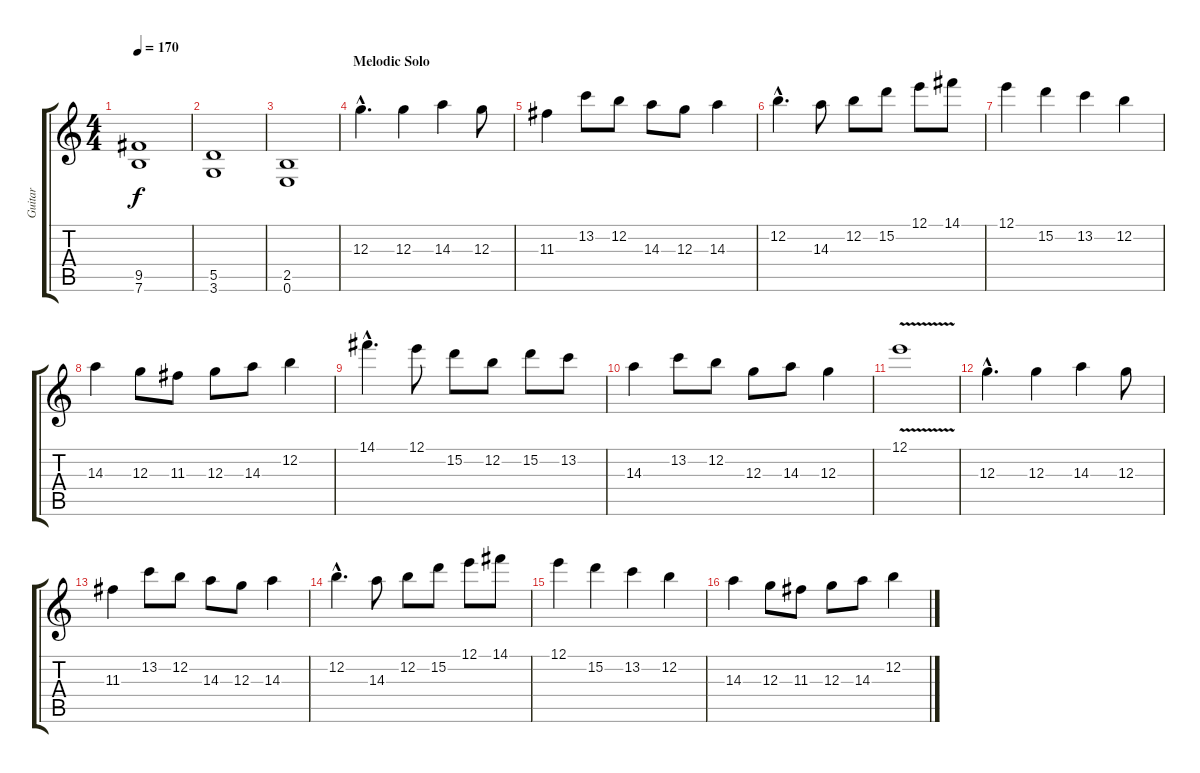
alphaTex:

\track ("Guitar" "Guitar") {instrument overdrivenguitar}
\staff {score tabs}
\tuning (E4 B3 G3 D3 A2 E2) {hide}
\ts (4 4)
\tempo 170
\clef g2
\ks c
(9.5 7.6).1{dy f} |
(5.5 3.6).1 |
(2.5 0.6).1 |
\section ("" "Melodic Solo")
12.3{hac}.4{d} 12.3.4 14.3.4 12.3.8 |
11.3.4 13.2.8 12.2.8 14.3.8 12.3.8 14.3.4 |
12.2{hac}.4{d} 14.3.8 12.2.8 15.2.8 12.1.8 14.1.8 |
12.1.4 15.2.4 13.2.4 12.2.4 |
14.3.4 12.3.8 11.3.8 12.3.8 14.3.8 12.2.4 |
14.1{hac}.4{d} 12.1.8 15.2.8 12.2.8 15.2.8 13.2.8 |
14.3.4 13.2.8 12.2.8 12.3.8 14.3.8 12.3.4 |
12.1{v}.1 |
12.3{hac}.4{d} 12.3.4 14.3.4 12.3.8 |
11.3.4 13.2.8 12.2.8 14.3.8 12.3.8 14.3.4 |
12.2{hac}.4{d} 14.3.8 12.2.8 15.2.8 12.1.8 14.1.8 |
12.1.4 15.2.4 13.2.4 12.2.4 |
14.3.4 12.3.8 11.3.8 12.3.8 14.3.8 12.2.4
